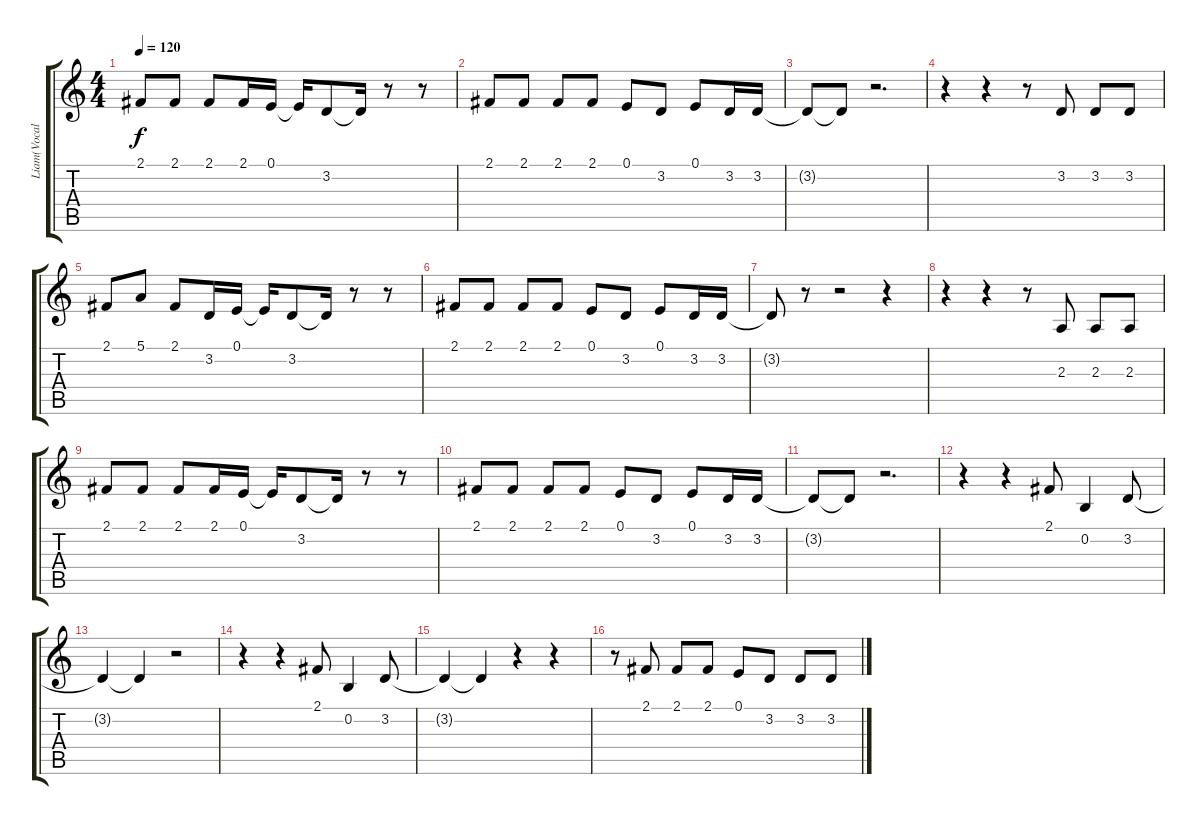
\track ("Liam(Vocals)" "Liam(Vocal") {instrument tenorsax}
\staff {score tabs}
\tuning (E4 B3 G3 D3 A2 E2) {hide}
\ts (4 4)
\tempo 120
\clef g2
\ks c
2.1.8{dy f} 2.1.8 2.1.8 2.1.16 0.1.16 0.1{t}.16 3.2.8 3.2{t}.16 r.8 r.8 |
2.1.8 2.1.8 2.1.8 2.1.8 0.1.8 3.2.8 0.1.8 3.2.16 3.2.16 |
3.2{t}.8 3.2{t}.8 r.2{d} |
r.4 r.4 r.8 3.2.8 3.2.8 3.2.8 |
2.1.8 5.1.8 2.1.8 3.2.16 0.1.16 0.1{t}.16 3.2.8 3.2{t}.16 r.8 r.8 |
2.1.8 2.1.8 2.1.8 2.1.8 0.1.8 3.2.8 0.1.8 3.2.16 3.2.16 |
3.2{t}.8 r.8 r.2 r.4 |
r.4 r.4 r.8 2.3.8 2.3.8 2.3.8 |
2.1.8 2.1.8 2.1.8 2.1.16 0.1.16 0.1{t}.16 3.2.8 3.2{t}.16 r.8 r.8 |
2.1.8 2.1.8 2.1.8 2.1.8 0.1.8 3.2.8 0.1.8 3.2.16 3.2.16 |
3.2{t}.8 3.2{t}.8 r.2{d} |
r.4 r.4 2.1.8 0.2.4 3.2.8 |
3.2{t}.4 3.2{t}.4 r.2 |
r.4 r.4 2.1.8 0.2.4 3.2.8 |
3.2{t}.4 3.2{t}.4 r.4 r.4 |
r.8 2.1.8 2.1.8 2.1.8 0.1.8 3.2.8 3.2.8 3.2.8
